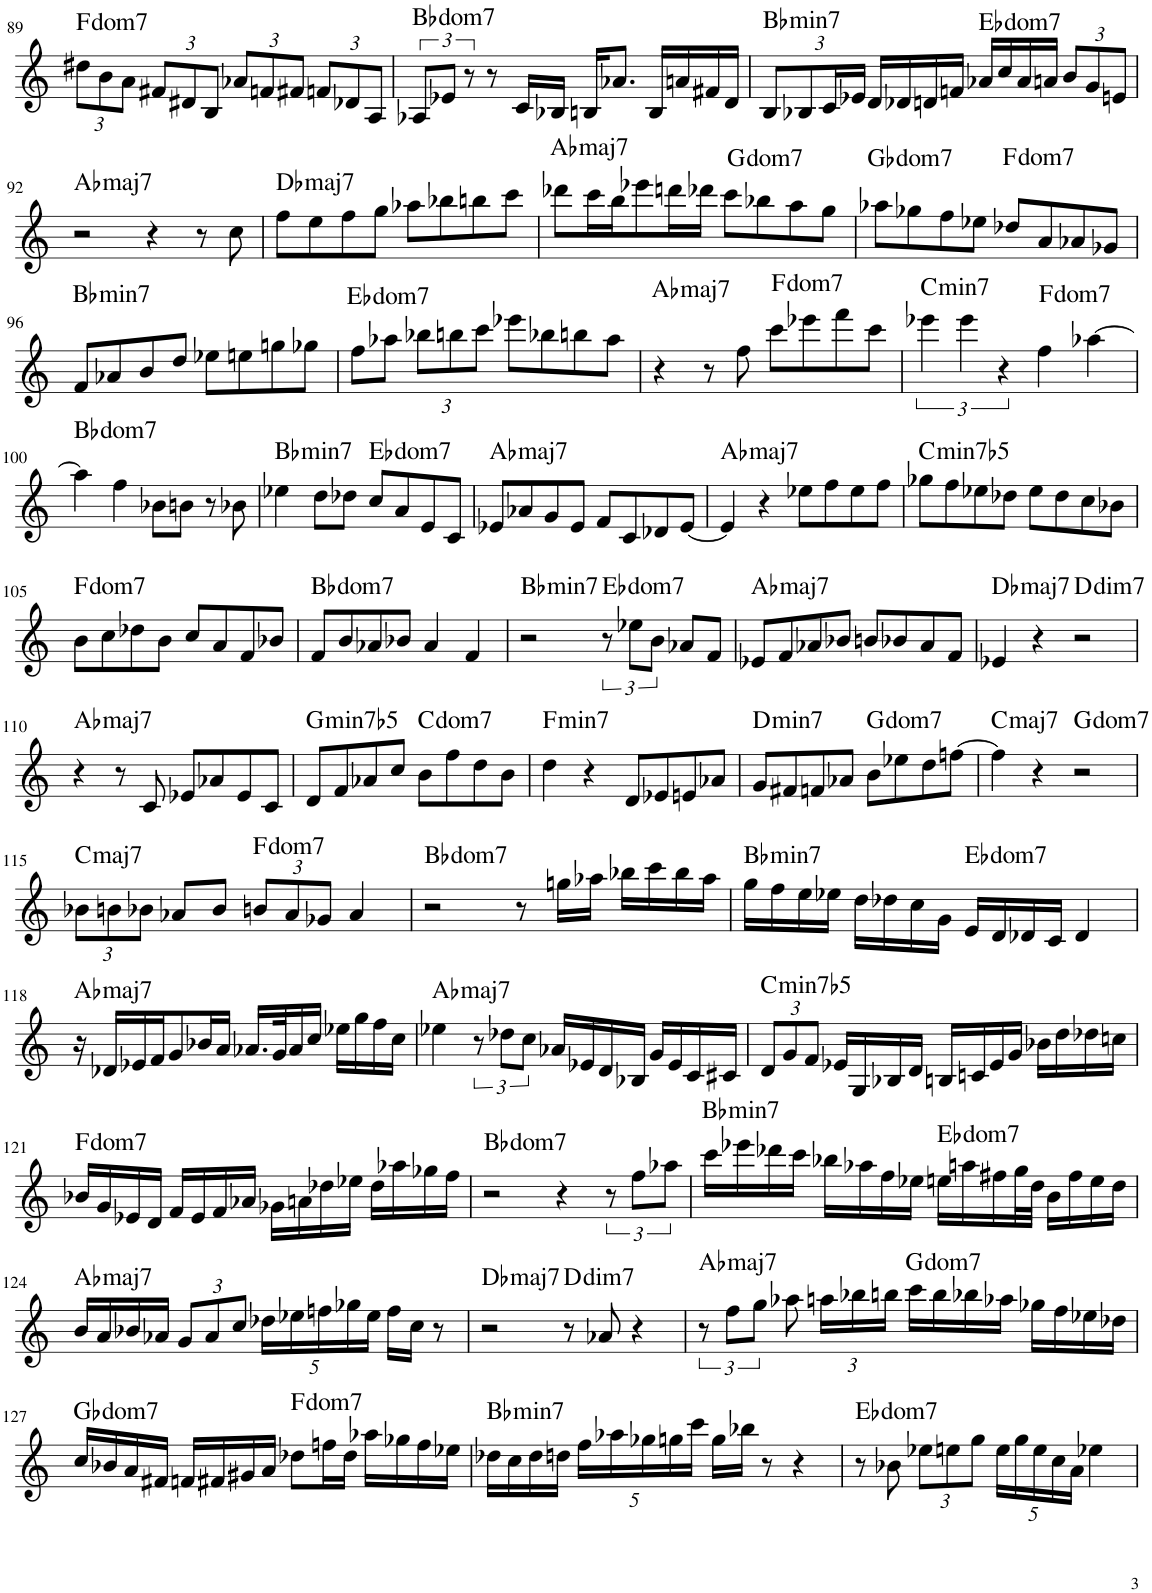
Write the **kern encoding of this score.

**kern	**harte
*part1	*part1
*staff1	*
*I"Piano	*
*I'Pno.	*
!!LO:PB:g=z
*clefG2	*
*k[]	*
*M4/4	*
*Xbrackettup	*
=89	=89
!	!LO:H:kt=dom
12dd#X\L	.
12b\	.
12a\J	.
12f#X/L	.
12d#X/	.
12B/J	.
12a-X/L	.
12fn/	.
12f#X/J	.
12fn/L	.
12d-X/	.
12A/J	.
=90	=90
*brackettup	*
!	!LO:H:kt=dom
12A-X/L	.
12e-X/J	.
12r	.
8r	.
16c/LL	.
16B-X/JJ	.
16Bn/KL	.
8.a-X/J	.
16B/LL	.
16an/	.
16f#X/	.
16d/JJ	.
=91	=91
*Xbrackettup	*
!	!LO:H:kt=min7
12B/L	Bb:min7
12B-X/	.
24c/L	.
24e-X/JJ	.
16d/LL	.
16d-X/	.
16dn/	.
16fn/JJ	.
!	!LO:H:kt=dom
16a-X/LL	.
16cc/	.
16a-/	.
16an/JJ	.
12b/L	.
12g/	.
12en/J	.
!!LO:LB:g=z
=92	=92
!	!LO:H:kt=maj7
2r	Ab:maj7
4r	.
8r	.
8cc\	.
=93	=93
!	!LO:H:kt=maj7
8ff\L	Db:maj7
8ee\	.
8ff\	.
8gg\J	.
8aa-X\L	.
8bb-X\	.
8bbn\	.
8ccc\J	.
=94	=94
!	!LO:H:kt=maj7
8ddd-X\L	Ab:maj7
16ccc\L	.
16bb\J	.
8eee-X\	.
16dddn\L	.
16ddd-X\JJ	.
!	!LO:H:kt=dom
8ccc\L	.
8bb-X\	.
8aa\	.
8gg\J	.
=95	=95
!	!LO:H:kt=dom
8aa-X\L	.
8gg-X\	.
8ff\	.
8ee-X\J	.
!	!LO:H:kt=dom
8dd-X/L	.
8a/	.
8a-X/	.
8g-X/J	.
!!LO:LB:g=z
=96	=96
!	!LO:H:kt=min7
8f/L	Bb:min7
8a-X/	.
8b/	.
8dd/J	.
8ee-X\L	.
8een\	.
8ggn\	.
8gg-X\J	.
=97	=97
!	!LO:H:kt=dom
8ff\L	.
8aa-X\J	.
12bb-X\L	.
12bbn\	.
12ccc\J	.
8eee-X\L	.
8bb-X\	.
8bbn\	.
8aa-\J	.
=98	=98
!	!LO:H:kt=maj7
4r	Ab:maj7
8r	.
8ff\	.
!	!LO:H:kt=dom
8ccc\L	.
8eee-X\	.
8fff\	.
8ccc\J	.
=99	=99
*brackettup	*
!	!LO:H:kt=min7
6eee-X\	C:min7
6eee-\	.
6r	.
!	!LO:H:kt=dom
4ff\	.
[4aa-X\	.
!!LO:LB:g=z
=100	=100
!	!LO:H:kt=dom
4aa-\]	.
4ff\	.
8b-X\L	.
8bn\J	.
8r	.
8b-X\	.
=101	=101
!	!LO:H:kt=min7
4ee-X\	Bb:min7
8dd\L	.
8dd-X\J	.
!	!LO:H:kt=dom
8cc/L	.
8a/	.
8e/	.
8c/J	.
=102	=102
!	!LO:H:kt=maj7
8e-X/L	Ab:maj7
8a-X/	.
8g/	.
8e-/J	.
8f/L	.
8c/	.
8d-X/	.
[8e-/J	.
=103	=103
!	!LO:H:kt=maj7
4e-/]	Ab:maj7
4r	.
8ee-X\L	.
8ff\	.
8ee-\	.
8ff\J	.
=104	=104
!	!LO:H:kt=min7b5
8gg-X\L	C:hdim7
8ff\	.
8ee-X\	.
8dd-X\J	.
8ee-\L	.
8dd-\	.
8cc\	.
8b-X\J	.
!!LO:LB:g=z
=105	=105
!	!LO:H:kt=dom
8b\L	.
8cc\	.
8dd-X\	.
8b\J	.
8cc/L	.
8a/	.
8f/	.
8b-X/J	.
=106	=106
!	!LO:H:kt=dom
8f/L	.
8b/	.
8a-X/	.
8b-X/J	.
4a-/	.
4f/	.
=107	=107
!	!LO:H:kt=min7
2r	Bb:min7
!	!LO:H:kt=dom
12r	.
12ee-X\L	.
12b\J	.
8a-X/L	.
8f/J	.
=108	=108
!	!LO:H:kt=maj7
8e-X/L	Ab:maj7
8f/	.
8a-X/	.
8b-X/J	.
8bn/L	.
8b-X/	.
8a-/	.
8f/J	.
=109	=109
!	!LO:H:kt=maj7
4e-X/	Db:maj7
4r	.
!	!LO:H:kt=dim7
2r	D:dim7
!!LO:LB:g=z
=110	=110
!	!LO:H:kt=maj7
4r	Ab:maj7
8r	.
8c/	.
8e-X/L	.
8a-X/	.
8e-/	.
8c/J	.
=111	=111
!	!LO:H:kt=min7b5
8d/L	G:hdim7
8f/	.
8a-X/	.
8cc/J	.
!	!LO:H:kt=dom
8b\L	.
8ff\	.
8dd\	.
8b\J	.
=112	=112
!	!LO:H:kt=min7
4dd\	F:min7
4r	.
8d/L	.
8e-X/	.
8en/	.
8a-X/J	.
=113	=113
!	!LO:H:kt=min7
8g/L	D:min7
8f#X/	.
8fn/	.
8a-X/J	.
!	!LO:H:kt=dom
8b\L	.
8ee-X\	.
8dd\	.
[8ffn\J	.
=114	=114
!	!LO:H:kt=maj7
4ff\]	C:maj7
4r	.
!	!LO:H:kt=dom
2r	.
!!LO:LB:g=z
=115	=115
*Xbrackettup	*
!	!LO:H:kt=maj7
12b-X\L	C:maj7
12bn\	.
12b-X\J	.
8a-X/L	.
8b-/J	.
!	!LO:H:kt=dom
12bn/L	.
12a-/	.
12g-X/J	.
4a-/	.
=116	=116
!	!LO:H:kt=dom
2r	.
8r	.
16ggn\LL	.
16aa-X\JJ	.
16bb-X\LL	.
16ccc\	.
16bb-\	.
16aa-\JJ	.
=117	=117
!	!LO:H:kt=min7
16gg\LL	Bb:min7
16ff\	.
16ee\	.
16ee-X\JJ	.
16dd\LL	.
16dd-X\	.
16cc\	.
16g\JJ	.
!	!LO:H:kt=dom
16e/LL	.
16d/	.
16d-X/	.
16c/JJ	.
4d-/	.
!!LO:LB:g=z
=118	=118
!	!LO:H:kt=maj7
16r	Ab:maj7
16d-X/LL	.
16e-X/	.
16f/J	.
8g/	.
16b-X/L	.
16a/JJ	.
16.a-X/LL	.
32g/K	.
16a-/	.
16cc/JJ	.
16ee-X\LL	.
16gg\	.
16ff\	.
16cc\JJ	.
=119	=119
!	!LO:H:kt=maj7
4ee-X\	Ab:maj7
*brackettup	*
12r	.
12dd-X\L	.
12cc\J	.
16a-X/LL	.
16e-X/	.
16d/	.
16B-X/JJ	.
16g/LL	.
16e-/	.
16c/	.
16c#X/JJ	.
=120	=120
*Xbrackettup	*
!	!LO:H:kt=min7b5
12d/L	C:hdim7
12g/	.
12f/J	.
16e-X/LL	.
16G/	.
16B-X/	.
16d/JJ	.
16Bn/LL	.
16cn/	.
16e-/	.
16g/JJ	.
16b-X\LL	.
16dd\	.
16dd-X\	.
16ccn\JJ	.
!!LO:LB:g=z
=121	=121
!	!LO:H:kt=dom
16b-X/LL	.
16g/	.
16e-X/	.
16d/JJ	.
16f/LL	.
16e-/	.
16f/	.
16a-X/JJ	.
16g-X\LL	.
16an\	.
16dd-X\	.
16ee-X\JJ	.
16dd-\LL	.
16aa-X\	.
16gg-X\	.
16ff\JJ	.
=122	=122
!	!LO:H:kt=dom
2r	.
4r	.
*brackettup	*
12r	.
12ff\L	.
12aa-X\J	.
=123	=123
!	!LO:H:kt=min7
16ccc\LL	Bb:min7
16eee-X\	.
16ddd-X\	.
16ccc\JJ	.
16bb-X\LL	.
16aa-X\	.
16ff\	.
16ee-X\JJ	.
!	!LO:H:kt=dom
16een\LL	.
16aan\	.
16ff#X\	.
32gg\L	.
32dd\JJJ	.
16b\LL	.
16ff#\	.
16ee\	.
16dd\JJ	.
!!LO:LB:g=z
=124	=124
!	!LO:H:kt=maj7
16b/LL	Ab:maj7
16a/	.
16b-X/	.
16a-X/JJ	.
*Xbrackettup	*
12g/L	.
12a-/	.
12cc/J	.
20dd-X\LL	.
20ee-X\	.
20ffn\	.
20gg-X\	.
20ee-\JJ	.
16ff\LL	.
16cc\JJ	.
8r	.
=125	=125
!	!LO:H:kt=maj7
2r	Db:maj7
!	!LO:H:kt=dim7
8r	D:dim7
8a-X/	.
4r	.
=126	=126
*brackettup	*
!	!LO:H:kt=maj7
12r	Ab:maj7
12ff\L	.
12gg\J	.
8aa-X\	.
*Xbrackettup	*
24aan\LL	.
24bb-X\	.
24bbn\JJ	.
!	!LO:H:kt=dom
16ccc\LL	.
16bb\	.
16bb-X\	.
16aa-X\JJ	.
16gg-X\LL	.
16ff\	.
16ee-X\	.
16dd-X\JJ	.
!!LO:LB:g=z
=127	=127
!	!LO:H:kt=dom
16cc/LL	.
16b-X/	.
16a/	.
16f#X/JJ	.
16fn/LL	.
16f#X/	.
16g#X/	.
16a/JJ	.
!	!LO:H:kt=dom
8dd-X\L	.
16ffn\L	.
16dd-\JJ	.
16aa-X\LL	.
16gg-X\	.
16ff\	.
16ee-X\JJ	.
=128	=128
!	!LO:H:kt=min7
16dd-X\LL	Bb:min7
16cc\	.
16dd-\	.
16ddn\JJ	.
20ff\LL	.
20aa-X\	.
20gg-X\	.
20ggn\	.
20ccc\JJ	.
16gg\LL	.
16bb-X\JJ	.
8r	.
4r	.
=129	=129
!	!LO:H:kt=dom
8r	.
8b-X\	.
12ee-X\L	.
12een\	.
12gg\J	.
20ee\LL	.
20gg\	.
20ee\	.
20cc\	.
20a\JJ	.
4ee-X\	.
=	=
*-	*-
